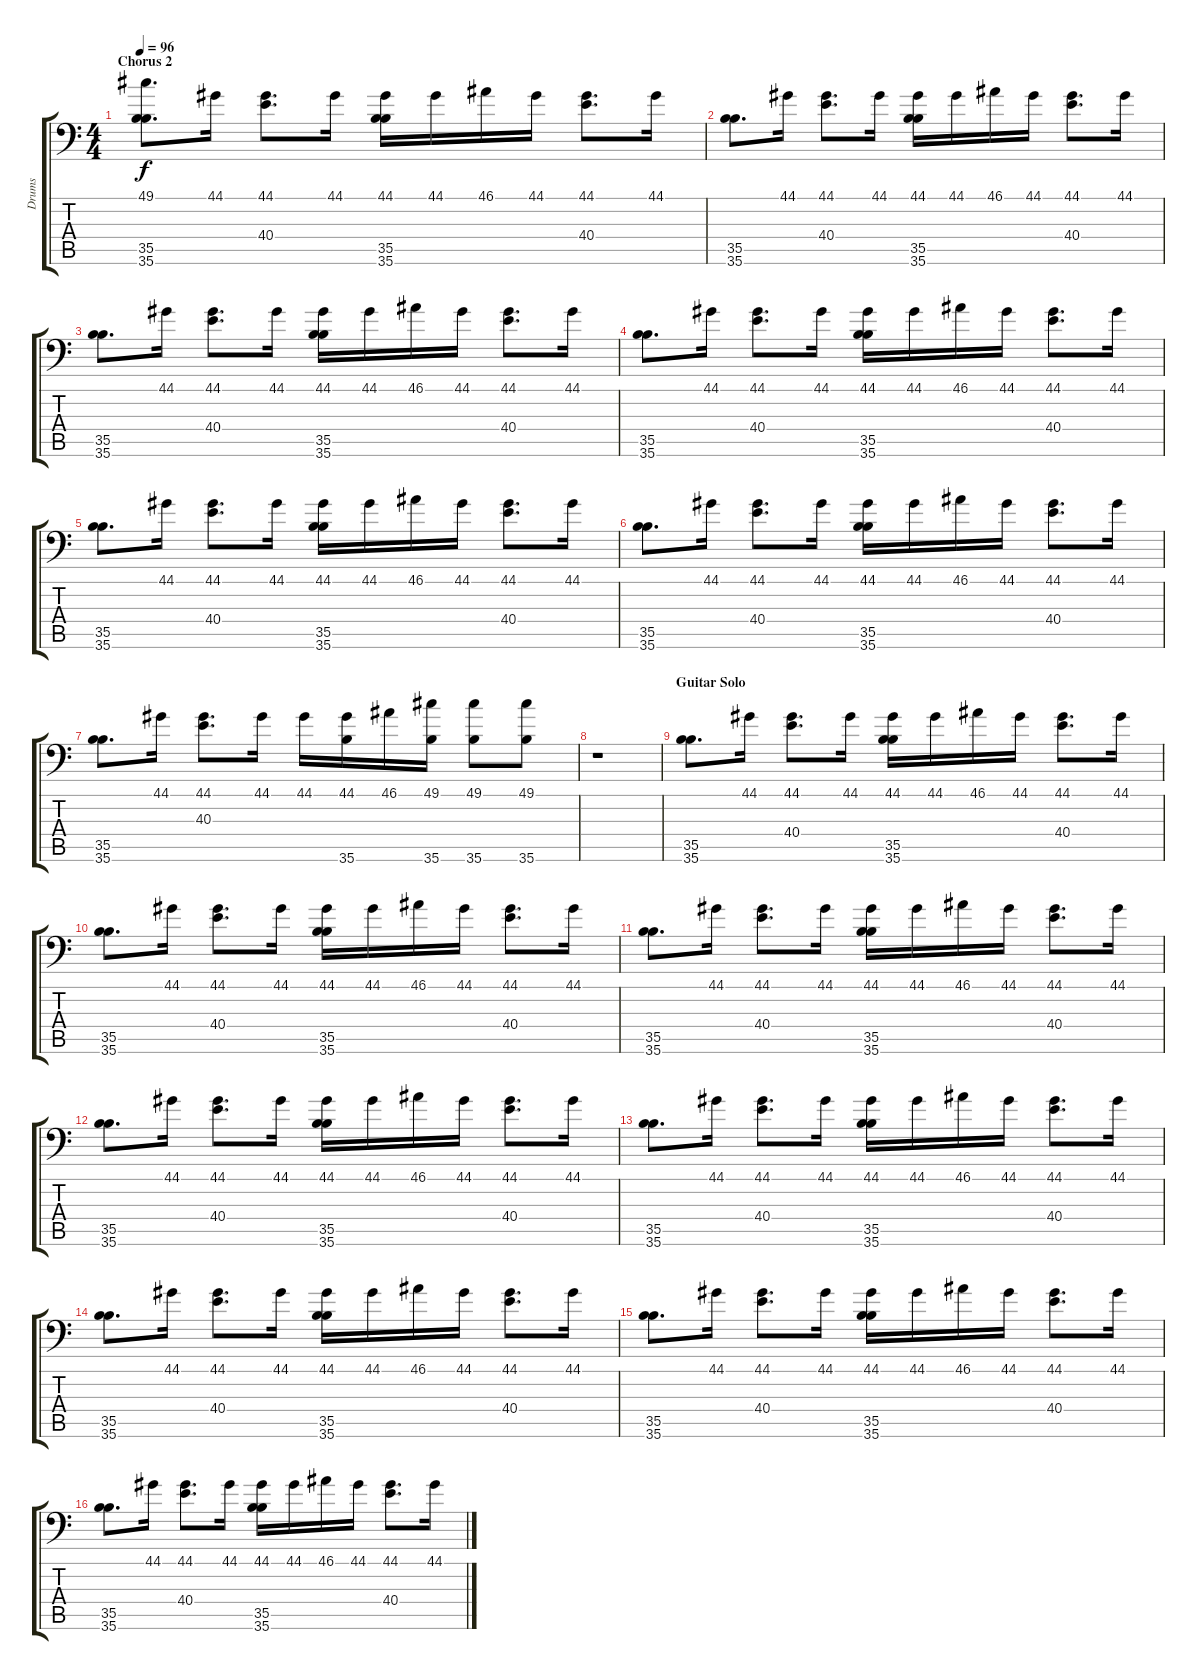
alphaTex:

\track ("Drums" "Drums") {instrument acousticgrandpiano}
\staff {score tabs}
\tuning (C-1 C-1 C-1 C-1 C-1 C-1) {hide}
\ts (4 4)
\section ("" "Chorus 2")
\tempo 96
\clef f4
\ks c
(49.1 35.5 35.6).8{d dy f} 44.1.16 (44.1 40.4).8{d} 44.1.16 (44.1 35.5 35.6).16 44.1.16 46.1.16 44.1.16 (44.1 40.4).8{d} 44.1.16 |
(35.5 35.6).8{d} 44.1.16 (44.1 40.4).8{d} 44.1.16 (44.1 35.5 35.6).16 44.1.16 46.1.16 44.1.16 (44.1 40.4).8{d} 44.1.16 |
(35.5 35.6).8{d} 44.1.16 (44.1 40.4).8{d} 44.1.16 (44.1 35.5 35.6).16 44.1.16 46.1.16 44.1.16 (44.1 40.4).8{d} 44.1.16 |
(35.5 35.6).8{d} 44.1.16 (44.1 40.4).8{d} 44.1.16 (44.1 35.5 35.6).16 44.1.16 46.1.16 44.1.16 (44.1 40.4).8{d} 44.1.16 |
(35.5 35.6).8{d} 44.1.16 (44.1 40.4).8{d} 44.1.16 (44.1 35.5 35.6).16 44.1.16 46.1.16 44.1.16 (44.1 40.4).8{d} 44.1.16 |
(35.5 35.6).8{d} 44.1.16 (44.1 40.4).8{d} 44.1.16 (44.1 35.5 35.6).16 44.1.16 46.1.16 44.1.16 (44.1 40.4).8{d} 44.1.16 |
(35.5 35.6).8{d} 44.1.16 (44.1 40.3).8{d} 44.1.16 44.1.16 (44.1 35.6).16 46.1.16 (49.1 35.6).16 (49.1 35.6).8 (49.1 35.6).8 |
r.1 |
\section ("" "Guitar Solo")
(35.5 35.6).8{d} 44.1.16 (44.1 40.4).8{d} 44.1.16 (44.1 35.5 35.6).16 44.1.16 46.1.16 44.1.16 (44.1 40.4).8{d} 44.1.16 |
(35.5 35.6).8{d} 44.1.16 (44.1 40.4).8{d} 44.1.16 (44.1 35.5 35.6).16 44.1.16 46.1.16 44.1.16 (44.1 40.4).8{d} 44.1.16 |
(35.5 35.6).8{d} 44.1.16 (44.1 40.4).8{d} 44.1.16 (44.1 35.5 35.6).16 44.1.16 46.1.16 44.1.16 (44.1 40.4).8{d} 44.1.16 |
(35.5 35.6).8{d} 44.1.16 (44.1 40.4).8{d} 44.1.16 (44.1 35.5 35.6).16 44.1.16 46.1.16 44.1.16 (44.1 40.4).8{d} 44.1.16 |
(35.5 35.6).8{d} 44.1.16 (44.1 40.4).8{d} 44.1.16 (44.1 35.5 35.6).16 44.1.16 46.1.16 44.1.16 (44.1 40.4).8{d} 44.1.16 |
(35.5 35.6).8{d} 44.1.16 (44.1 40.4).8{d} 44.1.16 (44.1 35.5 35.6).16 44.1.16 46.1.16 44.1.16 (44.1 40.4).8{d} 44.1.16 |
(35.5 35.6).8{d} 44.1.16 (44.1 40.4).8{d} 44.1.16 (44.1 35.5 35.6).16 44.1.16 46.1.16 44.1.16 (44.1 40.4).8{d} 44.1.16 |
(35.5 35.6).8{d} 44.1.16 (44.1 40.4).8{d} 44.1.16 (44.1 35.5 35.6).16 44.1.16 46.1.16 44.1.16 (44.1 40.4).8{d} 44.1.16
